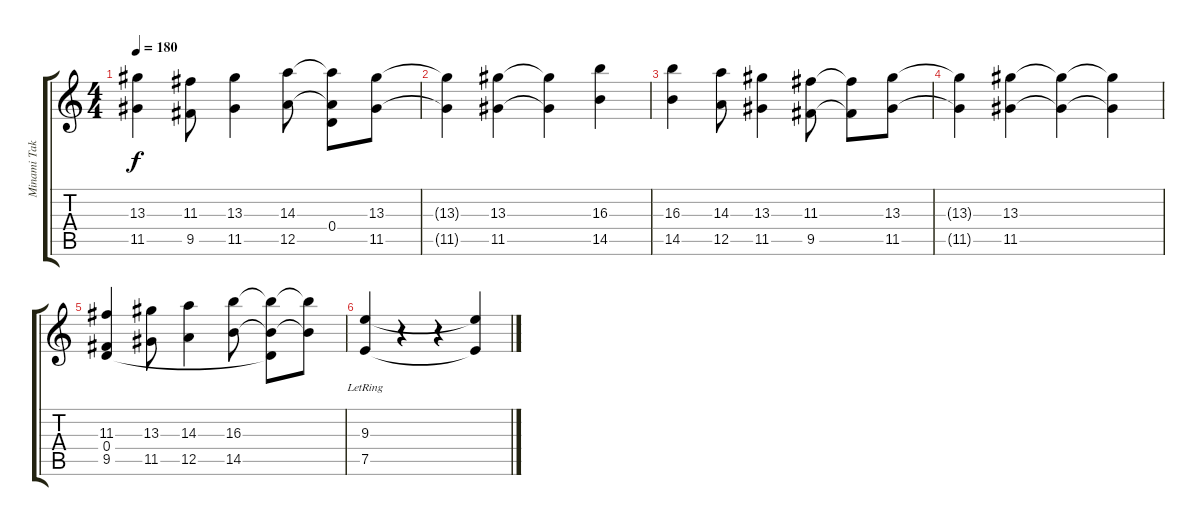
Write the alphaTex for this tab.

\track ("Minami Takahashi" "Minami Tak") {instrument acousticguitarsteel}
\staff {score tabs}
\tuning (E4 B3 G3 D3 A2 E2) {hide}
\ts (4 4)
\tempo 180
\clef g2
\ks c
(13.3 11.5).4{dy f} (11.3 9.5).8 (13.3 11.5).4 (14.3 12.5).8 (14.3{t} 0.4{t} 12.5{t}).8 (13.3 11.5).8 |
(13.3{t} 11.5{t}).4 (13.3 11.5).4 (13.3{t} 11.5{t}).4 (16.3 14.5).4 |
(16.3 14.5).4 (14.3 12.5).8 (13.3 11.5).4 (11.3 9.5).8 (11.3{t} 9.5{t}).8 (13.3 11.5).8 |
(13.3{t} 11.5{t}).4 (13.3 11.5).4 (13.3{t} 11.5{t}).4 (13.3{t} 11.5{t}).4 |
(11.3 0.4 9.5).4 (13.3 11.5).8 (14.3 12.5).4 (16.3 14.5).8 (16.3{t} 0.4{t} 14.5{t}).8 (16.3{t} 14.5{t}).8 |
(9.3{lr} 7.5{lr}).4 r.4 r.4 (9.3{t} 7.5{t}).4
